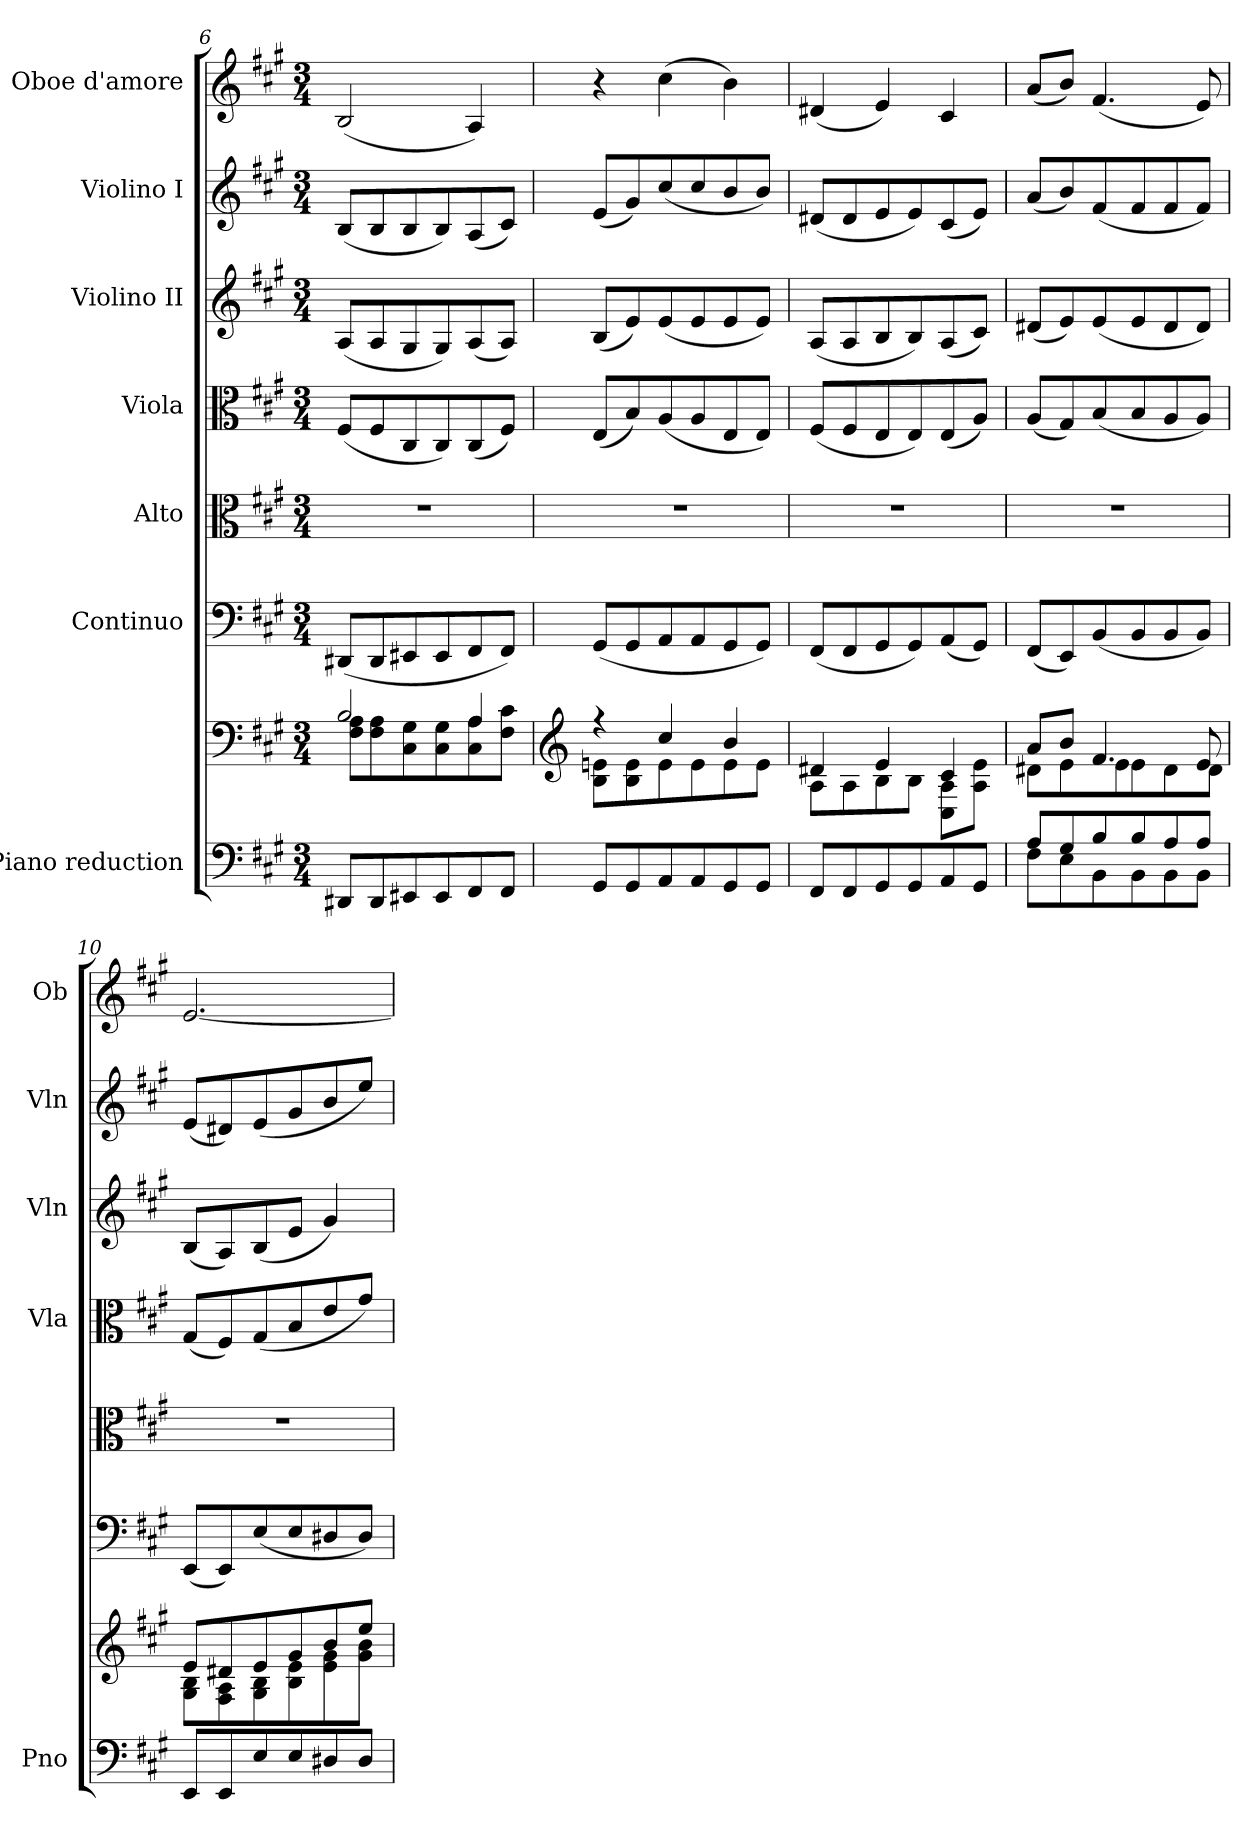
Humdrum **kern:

**kern	**kern	**kern	**kern	**kern	**kern	**kern	**kern
*part7	*part7	*part6	*part5	*part4	*part3	*part2	*part1
*staff8	*staff7	*staff6	*staff5	*staff4	*staff3	*staff2	*staff1
*I"Piano reduction	*	*I"Continuo	*I"Alto	*I"Viola	*I"Violino II	*I"Violino I	*I"Oboe d'amore
*I'Pno	*	*	*	*I'Vla	*I'Vln	*I'Vln	*I'Ob
*clefF4	*clefF4	*clefF4	*clefC3	*clefC3	*clefG2	*clefG2	*clefG2
*k[f#c#g#]	*k[f#c#g#]	*k[f#c#g#]	*k[f#c#g#]	*k[f#c#g#]	*k[f#c#g#]	*k[f#c#g#]	*k[f#c#g#]
*M3/4	*M3/4	*M3/4	*M3/4	*M3/4	*M3/4	*M3/4	*M3/4
=6	=6	=6	=6	=6	=6	=6	=6
*	*^	*	*	*	*	*	*
8DD#X/L	2B/	8F#\ 8A\L	(8DD#X/L	2.r	(8F#/L	(8A/L	(8B/L	(2B/
8DD#/	.	8F#\ 8A\	8DD#/	.	8F#/	8A/	8B/	.
8EE#X/	.	8C#\ 8G#\	8EE#X/	.	8C#/	8G#/	8B/	.
8EE#/	.	8C#\ 8G#\	8EE#/	.	8C#/)	8G#/)	8B/)	.
8FF#/	4A/	8C#\ 8A\	8FF#/	.	(8C#/	(8A/	(8A/	4A/)
8FF#/J	.	8F#\ 8c#\J	8FF#/J)	.	8F#/J)	8A/J)	8c#/J)	.
!!LO:LB:g=z
=7	=7	=7	=7	=7	=7	=7	=7	=7
*	*clefG2	*	*	*	*	*	*	*
8GG#/L	4r	8B\ 8en\L	(8GG#/L	2.r	(8E/L	(8B/L	(8e/L	4r
8GG#/	.	8B\ 8e\	8GG#/	.	8B/)	8e/)	8g#/)	.
8AA/	4cc#/	8e\	8AA/	.	(8A/	(8e/	(8cc#/	(4cc#\
8AA/	.	8e\	8AA/	.	8A/	8e/	8cc#/	.
8GG#/	4b/	8e\	8GG#/	.	8E/	8e/	8b/	4b\)
8GG#/J	.	8e\J	8GG#/J)	.	8E/J)	8e/J)	8b/J)	.
=8	=8	=8	=8	=8	=8	=8	=8	=8
8FF#/L	4d#X/	8A\L	(8FF#/L	2.r	(8F#/L	(8A/L	(8d#X/L	(4d#X/
8FF#/	.	8A\	8FF#/	.	8F#/	8A/	8d#/	.
8GG#/	4e/	8B\	8GG#/	.	8E/	8B/	8e/	4e/)
8GG#/	.	8B\J	8GG#/)	.	8E/)	8B/)	8e/)	.
8AA/	4c#/	8C#\ 8A\L	(8AA/	.	(8E/	(8A/	(8c#/	4c#/
8GG#/J	.	8A\ 8e\J	8GG#/J)	.	8A/J)	8c#/J)	8e/J)	.
=9	=9	=9	=9	=9	=9	=9	=9	=9
*^	*	*	*	*	*	*	*	*
8A/L	8F#\L	8a/L	8d#X\L	(8FF#/L	2.r	(8A/L	(8d#X/L	(8a/L	(8a/L
8G#/	8E\	8b/J	8e\	8EE/)	.	8G#/)	8e/)	8b/)	8b/J)
8B/	8BB\	4.f#/	8e\	(8BB/	.	(8B/	(8e/	(8f#/	(4.f#/
8B/	8BB\	.	8e\	8BB/	.	8B/	8e/	8f#/	.
8A/	8BB\	.	8d#\	8BB/	.	8A/	8d#/	8f#/	.
8A/J	8BB\J	8e/	8d#\J	8BB/J)	.	8A/J)	8d#/J)	8f#/J)	8e/)
*v	*v	*	*	*	*	*	*	*	*
=10	=10	=10	=10	=10	=10	=10	=10	=10
8EE/L	8e/L	8G#\ 8B\L	(8EE/L	2.r	(8G#/L	(8B/L	(8e/L	[2.e/
8EE/	8d#X/	8F#\ 8A\	8EE/)	.	8F#/)	8A/)	8d#X/)	.
8E/	8e/	8G#\ 8B\	(8E/	.	(8G#/	(8B/	(8e/	.
8E/	8g#/	8B\ 8e\	8E/	.	8B/	8e/J	8g#/	.
8D#X/	8b/	8e\ 8g#\	8D#X/	.	8e/	4g#/)	8b/	.
8D#/J	8ee/J	8g#\ 8b\J	8D#/J)	.	8g#/J)	.	8ee/J)	.
*	*v	*v	*	*	*	*	*	*
=	=	=	=	=	=	=	=
*-	*-	*-	*-	*-	*-	*-	*-
